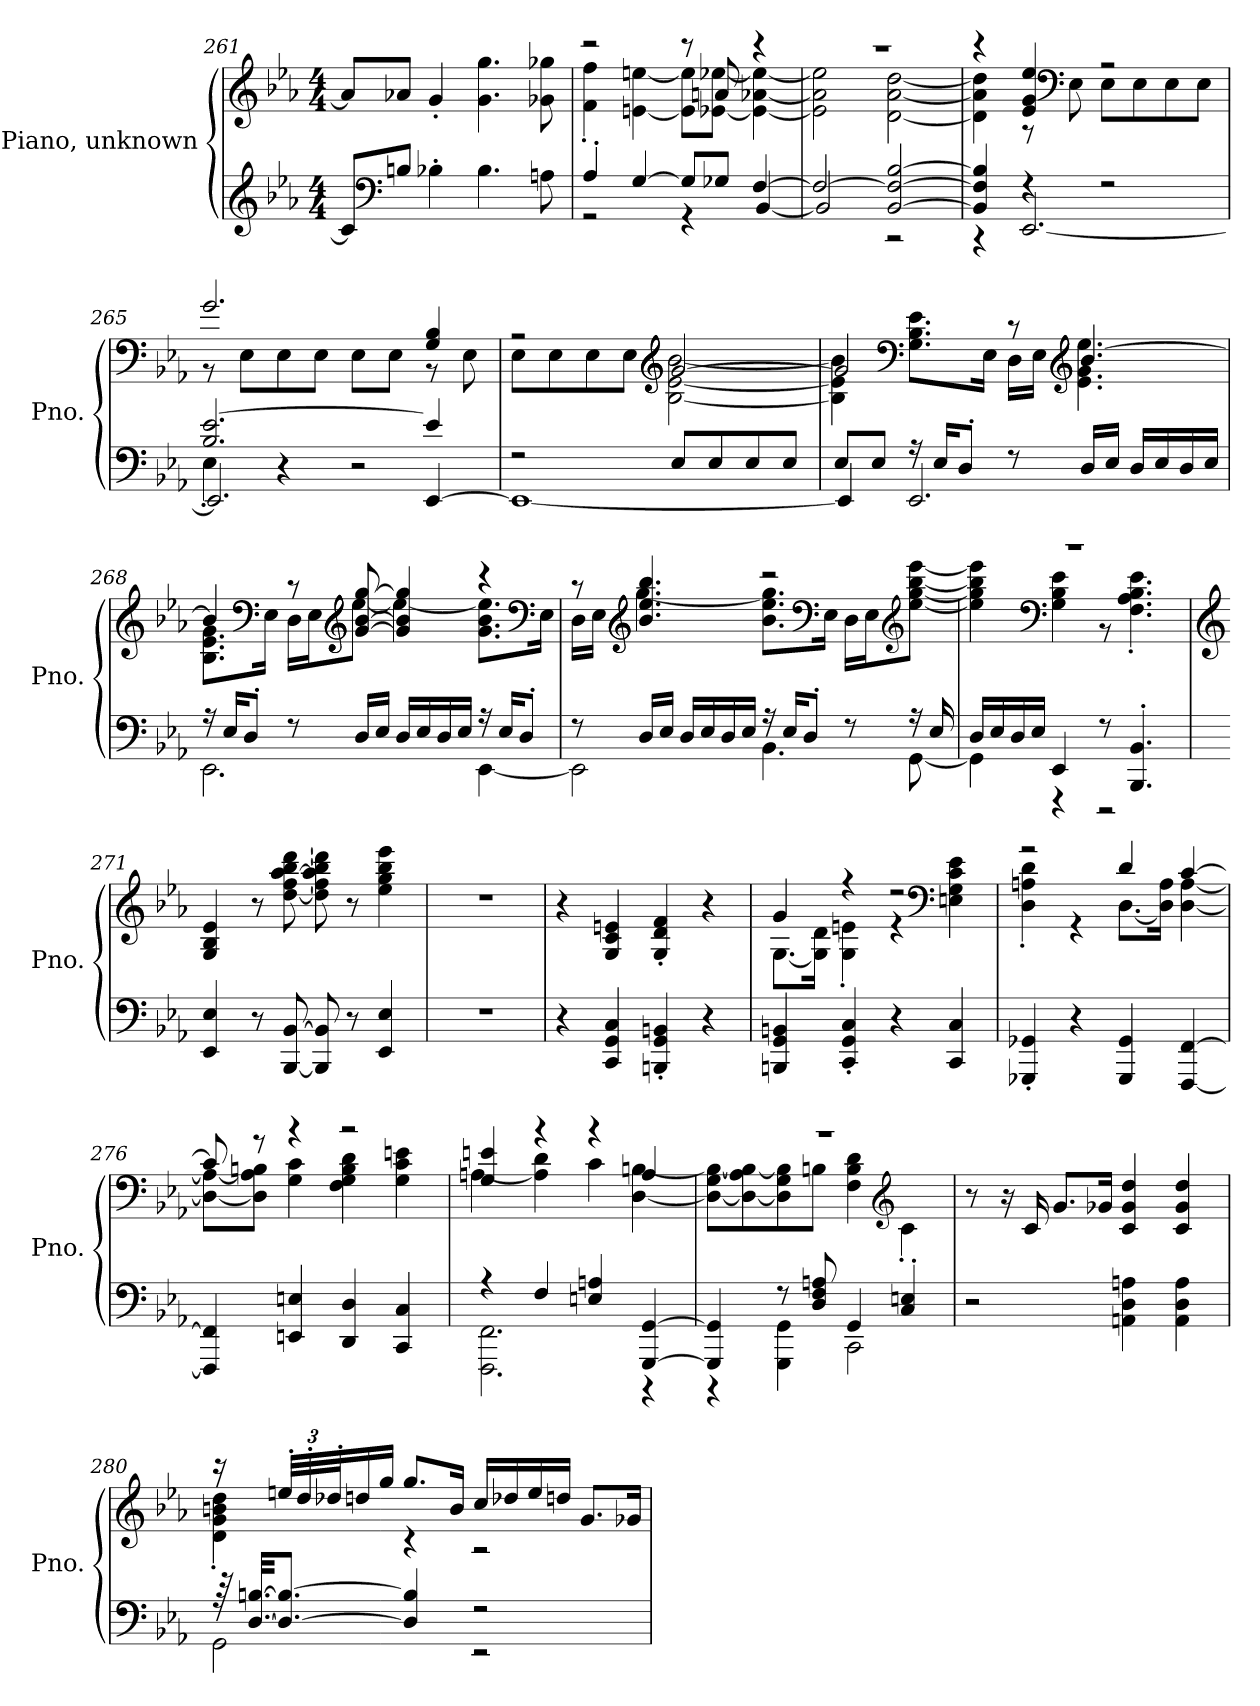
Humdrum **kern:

**kern	**kern
*part1	*part1
*staff2	*staff1
*I"Piano, unknown	*
*I'Pno.	*
*clefG2	*clefG2
*k[b-e-a-]	*k[b-e-a-]
*M4/4	*M4/4
=261	=261
8c/L]	8a/L]
*clefF4	*
8Bn/J	8a-X/J
4B-X'\	4g'/
4.B-\	4.g\ 4.gg\
8An\	8g-X\ 8gg-X\
=262	=262
*^	*^
4A-'/	2r	2r	4f\' 4ff\'
[4G/	.	.	[4en\ [4een\
8G/L]	4r	8r	8e\] 8ee\]L
8G-X/J	.	8an/	[8e-X\ [8ee-X\J
[4F/	[4BB-/	4r	4e-\_ [4a-X\ 4ee-\_
!!LO:LB:g=z	!!
=263	=263	=263	=263
2F/_	2BB-/]	1r	2e-\] 2a-\] 2ee-\]
[2BB-/ 2F/_ [2B-/	2r	.	[2d\ [2a-\ [2dd\
=264	=264	=264	=264
4BB-/] 4F/] 4B-/]	4r	4r	4d\] 4a-\] 4dd\]
4r	[2.EE-/	4e-/ 4g/ 4ee-/	8r
*	*	*clefF4	*
.	.	.	8E-\
2r	.	2r	8E-\L
.	.	.	8E-\
.	.	.	8E-\
.	.	.	8E-\J
=265	=265	=265	=265
*	*^	*	*
2.B-/ [2.e-/	4E-'\	2.EE-/]	2.g/	8r
.	.	.	.	8E-\L
.	4r	.	.	8E-\
.	.	.	.	8E-\J
.	2r	.	.	8E-\L
.	.	.	.	8E-\J
4e-/]	.	[4EE-/	4G/ 4B-/	8r
.	.	.	.	8E-\
*	*v	*v	*	*
=266	=266	=266	=266
2r	1EE-_	2r	8E-\L
.	.	.	8E-\
.	.	.	8E-\
.	.	.	8E-\J
*	*	*clefG2	*
8E-/L	.	[2g/	[2B-\ [2e-\ [2b-\
8E-/	.	.	.
8E-/	.	.	.
8E-/J	.	.	.
!!LO:LB:g=z	!!
=267	=267	=267	=267
8E-/L	4EE-/]	2g/]	4B-\] 4e-\] 4b-\]
8E-/J	.	.	.
*	*	*clefF4	*
16r	2.EE-/	.	8.G\ 8.B-\ 8.e-\L
16E-/KL	.	.	.
8D'/J	.	.	.
.	.	.	16E-\Jk
8r	.	8r	16D\LL
.	.	.	16E-\JJ
*	*	*clefG2	*
16D/LL	.	[4.b-/	4.e-\ 4.g\ 4.ee-\
16E-/JJ	.	.	.
16D/LL	.	.	.
16E-/	.	.	.
16D/	.	.	.
16E-/JJ	.	.	.
=268	=268	=268	=268
16r	2.EE-\	4b-/]	8.B-\ 8.e-\ 8.g\L
16E-/KL	.	.	.
8D'/J	.	.	.
*	*	*clefF4	*
.	.	.	16E-\Jk
8r	.	8r	16D\LL
.	.	.	16E-\J
*	*	*clefG2	*
16D/LL	.	[8g/ [8b-/ [8gg/	[8ee-\J
16E-/JJ	.	.	.
16D/LL	.	4g/] 4b-/] 4gg/]	4ee-\_
16E-/	.	.	.
16D/	.	.	.
16E-/JJ	.	.	.
16r	[4EE-\	4r	8.g\ 8.b-\ 8.ee-\]L
16E-/KL	.	.	.
8D'/J	.	.	.
*	*	*clefF4	*
.	.	.	16E-\Jk
!!LO:LB:g=z	!!
=269	=269	=269	=269
8r	2EE-\]	8r	16D\LL
.	.	.	16E-\JJ
*	*	*clefG2	*
16D/LL	.	4.b-/ 4.ee-/ 4.bb-/	[4.gg\
16E-/JJ	.	.	.
16D/LL	.	.	.
16E-/	.	.	.
16D/	.	.	.
16E-/JJ	.	.	.
16r	4.BB-\	2r	8.b-\ 8.ee-\ 8.gg\]L
16E-/KL	.	.	.
8D'/J	.	.	.
*	*	*clefF4	*
.	.	.	16E-\Jk
8r	.	.	16D\LL
.	.	.	16E-\J
*	*	*clefG2	*
16r	[8GG\	.	[8ee-\ [8gg\ [8bb-\ [8eee-\J
16E-/	.	.	.
=270	=270	=270	=270
16D/LL	4GG\]	1r	4ee-\] 4gg\] 4bb-\] 4eee-\]
16E-/	.	.	.
16D/	.	.	.
16E-/JJ	.	.	.
*	*	*clefF4	*
4EE-/	4r	.	4G\ 4B-\ 4e-\
8r	2r	.	8r
4.BBB-/' 4.BB-/'	.	.	4.F\' 4.A-\' 4.B-\' 4.e-\'
*v	*v	*	*
*	*v	*v
=271	=271
*	*clefG2
4EE-/ 4E-/	4G/ 4B-/ 4e-/
8r	8r
[8BBB-/ [8BB-/	[8dd\ [8ff\ [8aa-\ [8bb-\ [8ddd\
8BBB-/] 8BB-/]	8dd\] 8ff\] 8aa-\] 8bb-\] 8ddd\]
8r	8r
4EE-/ 4E-/	4ee-\ 4gg\ 4bb-\ 4eee-\
=272	=272
1r	1r
!!LO:LB:g=z
=273	=273
4r	4r
4CC/ 4GG/ 4C/	4G/ 4c/ 4en/
4BBBn/' 4GG/' 4BBn/'	4G/' 4d/' 4f/'
4r	4r
=274	=274
*	*^
4BBBn/ 4GG/ 4BBn/	4g/	[8.G\L
.	.	16G\] 16d\Jk
4CC/' 4GG/' 4C/'	4r	4G\' 4en\'
4r	2r	4r
*	*clefF4	*
4CC/ 4C/	.	4En\ 4G\ 4c\ 4e\
=275	=275	=275
4GGG-X/' 4GG-X/'	2r	4D\' 4An\' 4d\'
4r	.	4r
4GGG-/ 4GG-/	4d/	[8.D\L
.	.	16D\] 16A\Jk
[4FFF/ [4FF/	[4c/	[4D\ [4A\
=276	=276	=276
4FFF/] 4FF/]	8c/]	8D\_ 8A\_L
.	8r	8D\] 8A\] 8Bn\J
4EEn/ 4En/	4r	4G\ 4c\
4DD/ 4D/	2r	4F\ 4G\ 4B\ 4d\
4CC/ 4C/	.	4G\ 4c\ 4en\
=277	=277	=277
*^	*	*
4r	2.FFF\ 2.FF\	4G/ 4en/	[4An\
4F/	.	4r	4A\] 4d\
4En/ 4An/	.	4r	4c\
[4GGG/ [4GG/	4r	4A/	[4D\ [4Bn\
!!LO:PB:g=z	!!
=278	=278	=278	=278
4GGG/] 4GG/]	4r	1r	8D\_ 8G\ 8B\_L
.	.	.	8D\_ 8A-\ 8B\_
8r	4GGG\ 4GG\	.	8D\] 8G\ 8B\]
8D/ 8F/ 8An/	.	.	8Bn\J
4GG/	2CC\	.	4F\ 4B\ 4d\
*	*	*clefG2	*
4C/' 4En/'	.	.	4c'\
*v	*v	*	*
*	*v	*v
=279	=279
2r	8r
.	16r
.	16c/
.	8.g/L
.	16g-X/Jk
4AAn\ 4D\ 4An\	4c/ 4g-/ 4dd/
4AA\ 4D\ 4A\	4c/ 4g-/ 4dd/
=280	=280
*^	*^
64r	2GG\	16r	4d\' 4g\' 4bn\' 4dd\'
[32.D/ [32.Bn/KKL	.	.	.
*	*	*Xbrackettup	*
8.D/_ 8.B/_J	.	48een'/LLL	.
.	.	48dd'/	.
.	.	48dd-X'/J	.
.	.	16ddn/	.
.	.	16gg/JJ	.
4D/] 4B/]	.	8.gg/L	4r
.	.	16b/Jk	.
2r	2r	16cc/LL	2r
.	.	16dd-X/	.
.	.	16ee/	.
.	.	16ddn/JJ	.
.	.	8.g/L	.
.	.	16g-X/Jk	.
*v	*v	*	*
*	*v	*v
=	=
*-	*-
